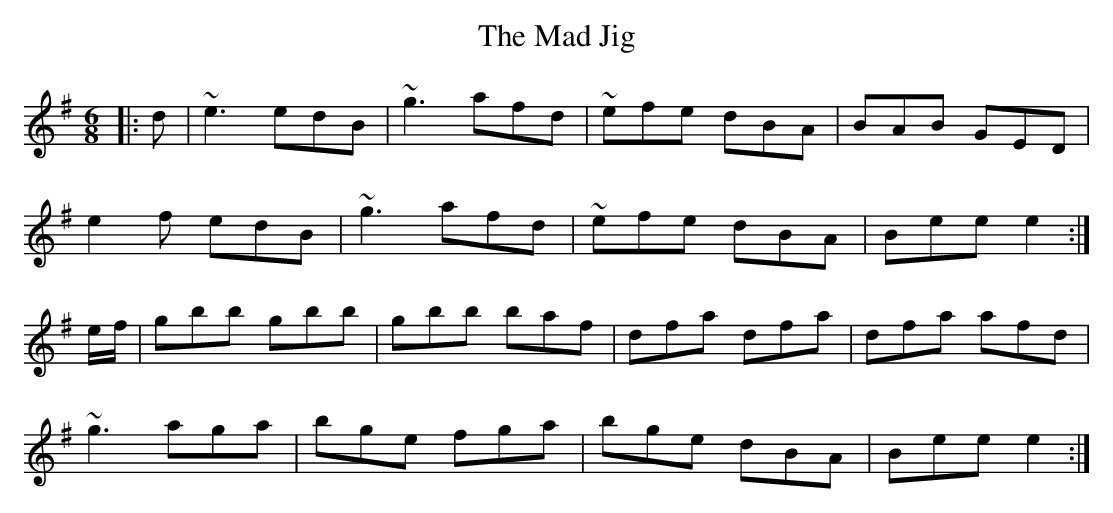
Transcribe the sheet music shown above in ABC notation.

X:1
T:Mad Jig, The
M:6/8
L:1/8
K:Em
|:d|~e3 edB|~g3 afd|~efe dBA|BAB GED|!
e2f edB|~g3 afd|~efe dBA|Bee e2:|!
e/f/|gbb gbb|gbb baf|dfa dfa|dfa afd|!
~g3 aga|bge fga|bge dBA|Bee e2:|!
